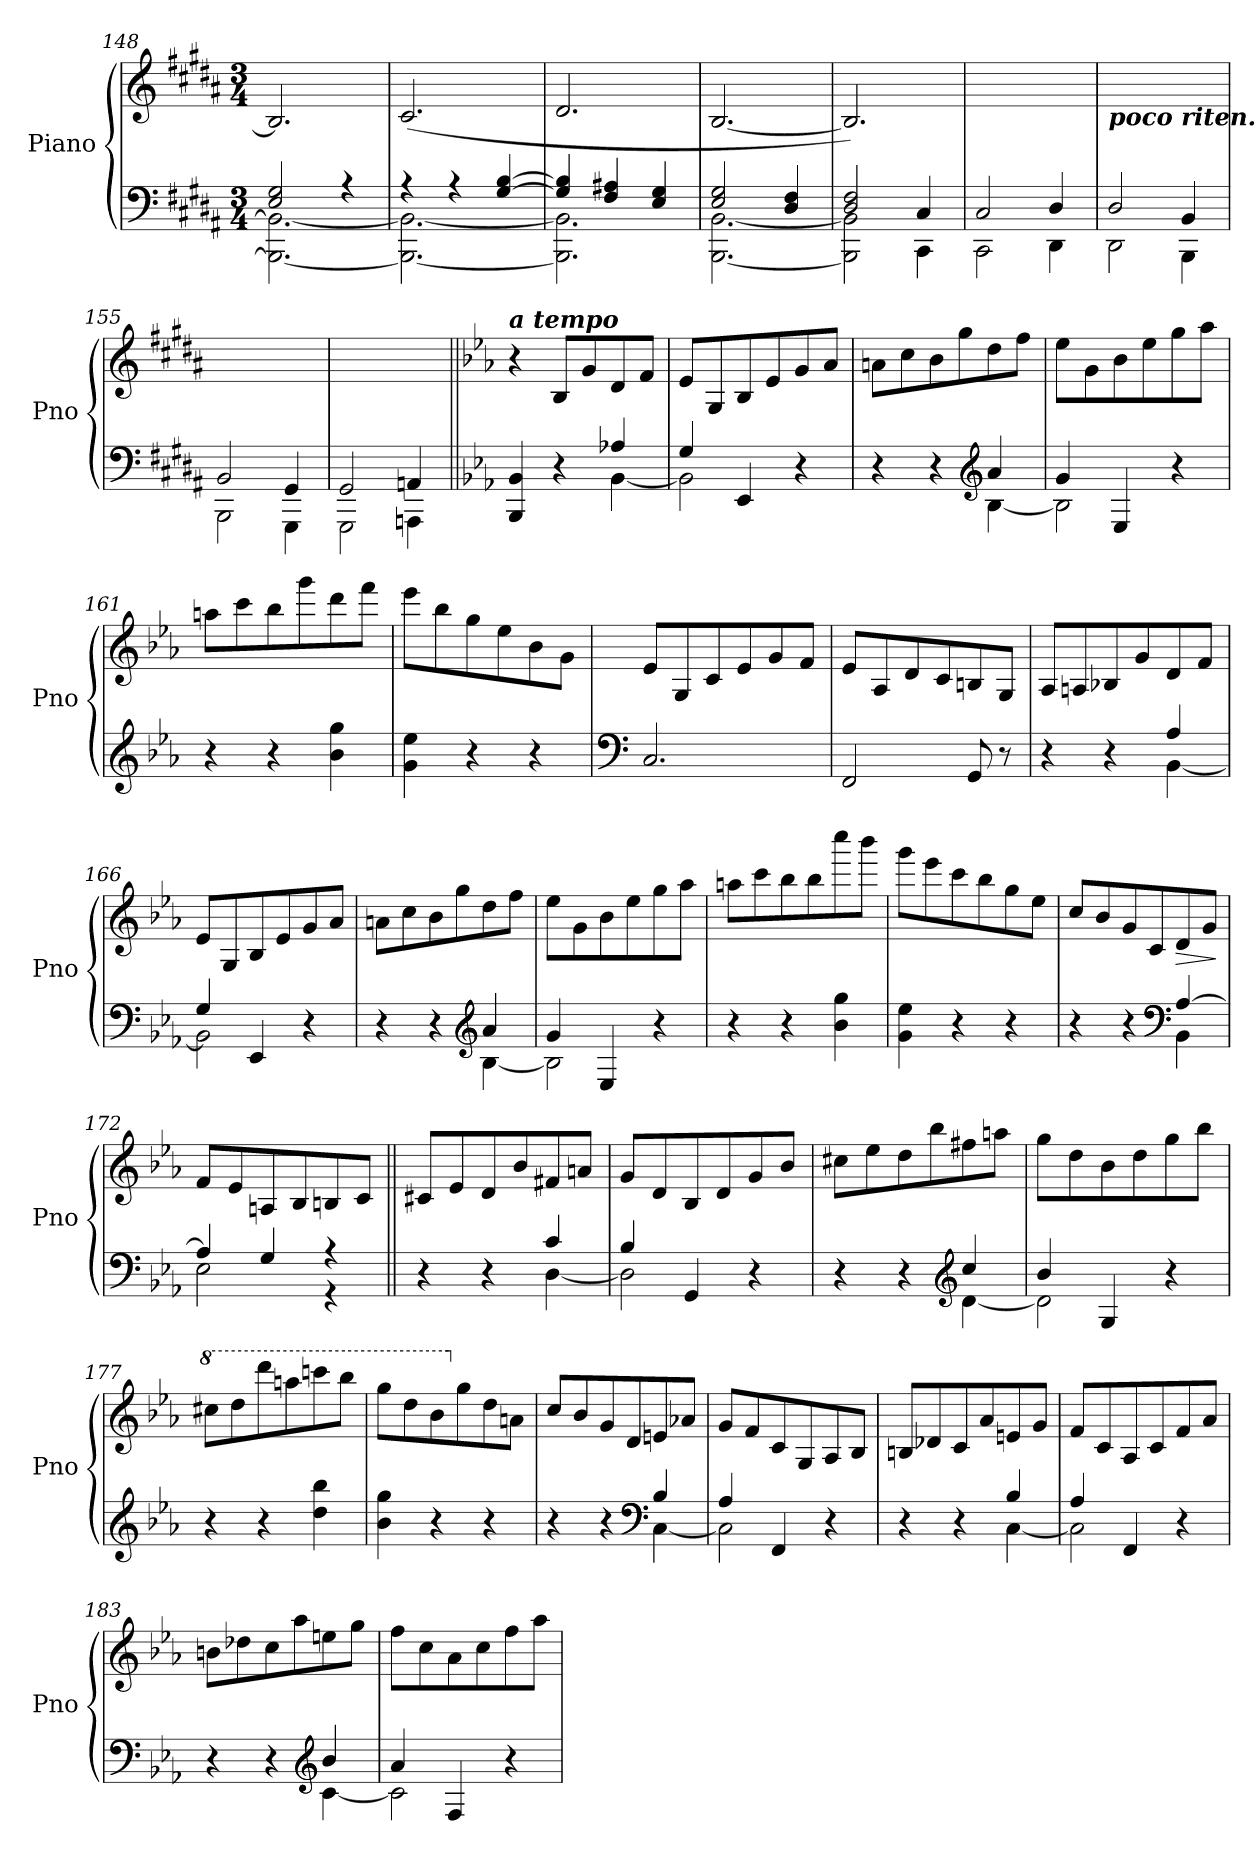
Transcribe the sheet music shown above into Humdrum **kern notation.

**kern	**kern	**dynam
*part1	*part1	*part1
*staff2	*staff1	*staff1/2
*I"Piano	*	*
*I'Pno	*	*
*clefF4	*clefG2	*
*k[f#c#g#d#a#]	*k[f#c#g#d#a#]	*
*M3/4	*M3/4	*
=148	=148	=148
*^	*	*
2E/ 2G#/	2.BBB\_ 2.BB\_	2.B/]	.
4r	.	.	.
!!LO:LB:g=z
=149	=149	=149	=149
4r	2.BBB\_ 2.BB\_	(2.c#/	.
4r	.	.	.
[4G#/ [4B/	.	.	.
=150	=150	=150	=150
4G#/] 4B/]	2.BBB\] 2.BB\]	2.d#/	.
4F#/ 4A#X/	.	.	.
4E/ 4G#/	.	.	.
=151	=151	=151	=151
2E/ 2G#/	[2.BBB\ [2.BB\	[2.B/	.
4D#/ 4F#/	.	.	.
=152	=152	=152	=152
2D#/ 2F#/	2BBB\] 2BB\]	2.B/])	.
4C#/	4CC#\	.	.
=153	=153	=153	=153
2C#/	2CC#\	2.ryy	.
4D#/	4DD#\	.	.
=154	=154	=154	=154
!	!	!LO:TX:b:Bi:t=poco riten.	!
2D#/	2DD#\	2.ryy	.
4BB/	4BBB\	.	.
=155	=155	=155	=155
2BB/	2BBB\	2.ryy	.
4GG#/	4GGG#\	.	.
=156	=156	=156	=156
2GG#/	2GGG#\	2.ryy	.
4AAn/	4AAAn\	.	.
!!LO:LB:g=z
=157||	=157||	=157||	=157||
*k[b-e-a-]	*	*k[b-e-a-]	*
!	!	!LO:TX:a:Bi:t=a tempo	!
4BBB-/ 4BB-/	2ryy	4r	.
4r	.	8B-/L	.
.	.	8g/	.
4A-X/	[4BB-\	8d/	.
.	.	8f/J	.
=158	=158	=158	=158
4G/	2BB-\]	8e-/L	.
.	.	8G/	.
4EE-/	.	8B-/	.
.	.	8e-/	.
4r	4ryy	8g/	.
.	.	8a-/J	.
!!LO:LB:g=z
=159	=159	=159	=159
4r	2ryy	8an\L	.
.	.	8cc\	.
4r	.	8b-\	.
.	.	8gg\	.
*clefG2	*	*	*
4a-/	[4B-\	8dd\	.
.	.	8ff\J	.
=160	=160	=160	=160
4g/	2B-\]	8ee-\L	.
.	.	8g\	.
4E-/	.	8b-\	.
.	.	8ee-\	.
4r	4ryy	8gg\	.
.	.	8aa-\J	.
*v	*v	*	*
=161	=161	=161
4r	8aan\L	.
.	8ccc\	.
4r	8bb-\	.
.	8ggg\	.
4b-\ 4gg\	8ddd\	.
.	8fff\J	.
=162	=162	=162
4g\ 4ee-\	8eee-\L	.
.	8bb-\	.
4r	8gg\	.
.	8ee-\	.
4r	8b-\	.
.	8g\J	.
=163	=163	=163
*clefF4	*	*
2.C/	8e-/L	.
.	8G/	.
.	8c/	.
.	8e-/	.
.	8g/	.
.	8f/J	.
=164	=164	=164
2FF/	8e-/L	.
.	8A-/	.
.	8d/	.
.	8c/	.
8GG/	8Bn/	.
8r	8G/J	.
!!LO:LB:g=z
=165	=165	=165
*^	*	*
4r	2ryy	8A-/L	.
.	.	8An/	.
4r	.	8B-X/	.
.	.	8g/	.
4A-/	[4BB-\	8d/	.
.	.	8f/J	.
=166	=166	=166	=166
4G/	2BB-\]	8e-/L	.
.	.	8G/	.
4EE-/	.	8B-/	.
.	.	8e-/	.
4r	4ryy	8g/	.
.	.	8a-/J	.
=167	=167	=167	=167
4r	2ryy	8an\L	.
.	.	8cc\	.
4r	.	8b-\	.
.	.	8gg\	.
*clefG2	*	*	*
4a-/	[4B-\	8dd\	.
.	.	8ff\J	.
=168	=168	=168	=168
4g/	2B-\]	8ee-\L	.
.	.	8g\	.
4E-/	.	8b-\	.
.	.	8ee-\	.
4r	4ryy	8gg\	.
.	.	8aa-\J	.
*v	*v	*	*
=169	=169	=169
4r	8aan\L	.
.	8ccc\	.
4r	8bb-\	.
.	8bb-\	.
4b-\ 4gg\	8cccc\	.
.	8bbb-\J	.
=170	=170	=170
4g\ 4ee-\	8ggg\L	.
.	8eee-\	.
4r	8ccc\	.
.	8bb-\	.
4r	8gg\	.
.	8ee-\J	.
!!LO:PB:g=z
=171	=171	=171
*^	*	*
4r	2ryy	8cc/L	.
.	.	8b-/	.
4r	.	8g/	.
.	.	8c/	.
*clefF4	*	*	*
!	!	!	!LO:HP:b
[4A-/	4BB-\	8d/	>
.	.	8g/J	.
*v	*v	*	*
.	.	]
=172	=172	=172
*^	*	*
4A-/]	2E-\	8f/L	.
.	.	8e-/	.
4G/	.	8An/	.
.	.	8B-/	.
4r	4r	8Bn/	.
.	.	8c/J	.
=173||	=173||	=173||	=173||
4r	2ryy	8c#X/L	.
.	.	8e-/	.
4r	.	8d/	.
.	.	8b-/	.
4c/	[4D\	8f#X/	.
.	.	8an/J	.
=174	=174	=174	=174
4B-/	2D\]	8g/L	.
.	.	8d/	.
4GG/	.	8B-/	.
.	.	8d/	.
4r	4ryy	8g/	.
.	.	8b-/J	.
=175	=175	=175	=175
4r	2ryy	8cc#X\L	.
.	.	8ee-\	.
4r	.	8dd\	.
.	.	8bb-\	.
*clefG2	*	*	*
4cc/	[4d\	8ff#X\	.
.	.	8aan\J	.
!!LO:LB:g=z
=176	=176	=176	=176
4b-/	2d\]	8gg\L	.
.	.	8dd\	.
4G/	.	8b-\	.
.	.	8dd\	.
4r	4ryy	8gg\	.
.	.	8bb-\J	.
*v	*v	*	*
!!LO:LB:g=z
=177	=177	=177
*	*8va	*
4r	8ccc#X\L	.
.	8ddd\	.
4r	8dddd\	.
.	8aaan\	.
4dd\ 4bb-\	8ccccn\	.
.	8bbb-\J	.
=178	=178	=178
4b-\ 4gg\	8ggg\L	.
.	8ddd\	.
4r	8bb-\	.
*	*X8va	*
.	8gg\	.
4r	8dd\	.
.	8an\J	.
=179	=179	=179
*^	*	*
4r	2ryy	8cc/L	.
.	.	8b-/	.
4r	.	8g/	.
.	.	8d/	.
*clefF4	*	*	*
4B-/	[4C\	8en/	.
.	.	8a-X/J	.
=180	=180	=180	=180
4A-/	2C\]	8g/L	.
.	.	8f/	.
4FF/	.	8c/	.
.	.	8G/	.
4r	4ryy	8A-/	.
.	.	8B-/J	.
=181	=181	=181	=181
4r	2ryy	8Bn/L	.
.	.	8d-X/	.
4r	.	8c/	.
.	.	8a-/	.
4B-/	[4C\	8en/	.
.	.	8g/J	.
!!LO:LB:g=z
=182	=182	=182	=182
4A-/	2C\]	8f/L	.
.	.	8c/	.
4FF/	.	8A-/	.
.	.	8c/	.
4r	4ryy	8f/	.
.	.	8a-/J	.
!!LO:PB:g=z
=183	=183	=183	=183
4r	2ryy	8bn\L	.
.	.	8dd-X\	.
4r	.	8cc\	.
.	.	8aa-\	.
*clefG2	*	*	*
4b-/	[4c\	8een\	.
.	.	8gg\J	.
=184	=184	=184	=184
4a-/	2c\]	8ff\L	.
.	.	8cc\	.
4F/	.	8a-\	.
.	.	8cc\	.
4r	4ryy	8ff\	.
.	.	8aa-\J	.
*v	*v	*	*
=	=	=
*-	*-	*-
